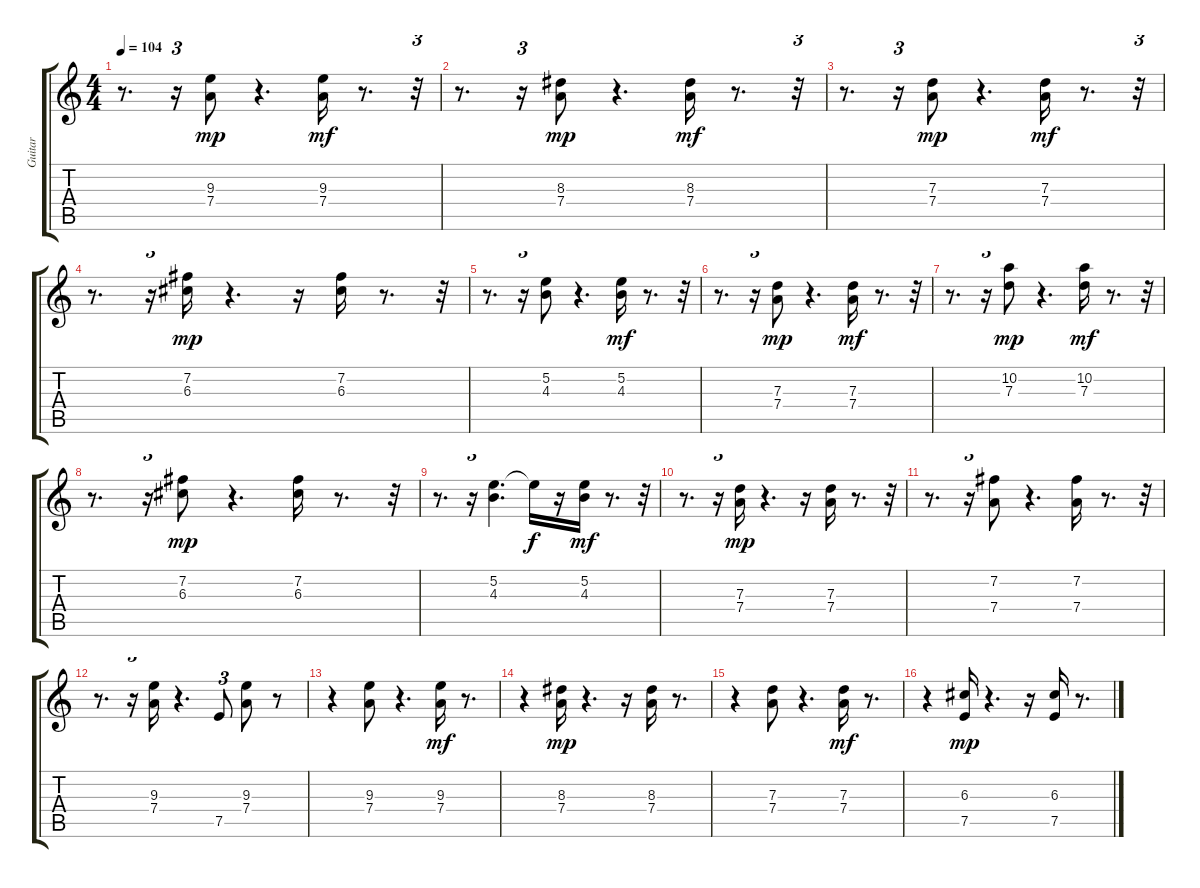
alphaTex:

\track ("Guitar  " "Guitar  ") {instrument electricguitarjazz}
\staff {score tabs}
\tuning (E4 B3 G3 D3 A2 E2) {hide}
\ts (4 4)
\tempo 104
\clef g2
\ks c
r.8{d dy mp} r.16{tu (3 2)} (9.3 7.4).8 r.4{d} (9.3 7.4).16{dy mf} r.8{d} r.32{tu (3 2)} |
r.8{d} r.16{tu (3 2)} (8.3 7.4).8{dy mp} r.4{d} (8.3 7.4).16{dy mf} r.8{d} r.32{tu (3 2)} |
r.8{d} r.16{tu (3 2)} (7.3 7.4).8{dy mp} r.4{d} (7.3 7.4).16{dy mf} r.8{d} r.32{tu (3 2)} |
r.8{d} r.16{tu (3 2)} (7.2 6.3).16{dy mp} r.4{d} r.16 (7.2 6.3).16 r.8{d} r.32{tu (3 2)} |
r.8{d} r.16{tu (3 2)} (5.2 4.3).8 r.4{d} (5.2 4.3).16{dy mf} r.8{d} r.32{tu (3 2)} |
r.8{d} r.16{tu (3 2)} (7.3 7.4).8{dy mp} r.4{d} (7.3 7.4).16{dy mf} r.8{d} r.32{tu (3 2)} |
r.8{d} r.16{tu (3 2)} (10.2 7.3).8{dy mp} r.4{d} (10.2 7.3).16{dy mf} r.8{d} r.32{tu (3 2)} |
r.8{d} r.16{tu (3 2)} (7.2 6.3).8{dy mp} r.4{d} (7.2 6.3).16 r.8{d} r.32{tu (3 2)} |
r.8{d} r.16{tu (3 2)} (5.2 4.3).4{d} 5.2{t}.16{dy f} r.16 (5.2 4.3).16{dy mf} r.8{d} r.32{tu (3 2)} |
r.8{d} r.16{tu (3 2)} (7.3 7.4).16{dy mp} r.4{d} r.16 (7.3 7.4).16 r.8{d} r.32{tu (3 2)} |
r.8{d} r.16{tu (3 2)} (7.2 7.4).8 r.4{d} (7.2 7.4).16 r.8{d} r.32{tu (3 2)} |
r.8{d} r.16{tu (3 2)} (9.3 7.4).16 r.4{d} 7.5.8{tu (3 2)} (9.3 7.4).8 r.8 |
r.4 (9.3 7.4).8 r.4{d} (9.3 7.4).16{dy mf} r.8{d} |
r.4 (8.3 7.4).16{dy mp} r.4{d} r.16 (8.3 7.4).16 r.8{d} |
r.4 (7.3 7.4).8 r.4{d} (7.3 7.4).16{dy mf} r.8{d} |
r.4 (6.3 7.5).16{dy mp} r.4{d} r.16 (6.3 7.5).16 r.8{d}
